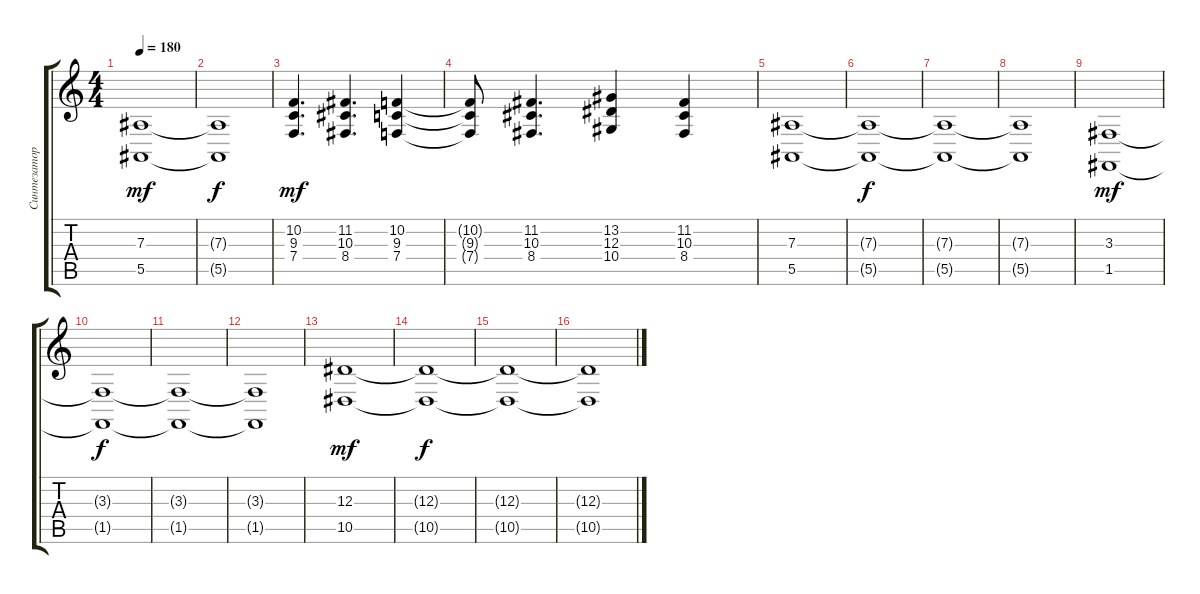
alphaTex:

\track ("Синтезатор 1" "Синтезатор") {instrument stringensemble2}
\staff {score tabs}
\tuning (C4 G3 Eb3 Bb2 F2 C2) {hide}
\ts (4 4)
\tempo 180
\clef g2
\ks c
(7.3 5.5).1{dy mf} |
(7.3{t} 5.5{t}).1{dy f} |
(10.2 9.3 7.4).4{d dy mf} (11.2 10.3 8.4).4{d} (10.2 9.3 7.4).4 |
(10.2{t} 9.3{t} 7.4{t}).8 (11.2 10.3 8.4).4{d} (13.2 12.3 10.4).4 (11.2 10.3 8.4).4 |
(7.3 5.5).1 |
(7.3{t} 5.5{t}).1{dy f} |
(7.3{t} 5.5{t}).1 |
(7.3{t} 5.5{t}).1 |
(3.3 1.5).1{dy mf} |
(3.3{t} 1.5{t}).1{dy f} |
(3.3{t} 1.5{t}).1 |
(3.3{t} 1.5{t}).1 |
(12.3 10.5).1{dy mf} |
(12.3{t} 10.5{t}).1{dy f} |
(12.3{t} 10.5{t}).1 |
(12.3{t} 10.5{t}).1
